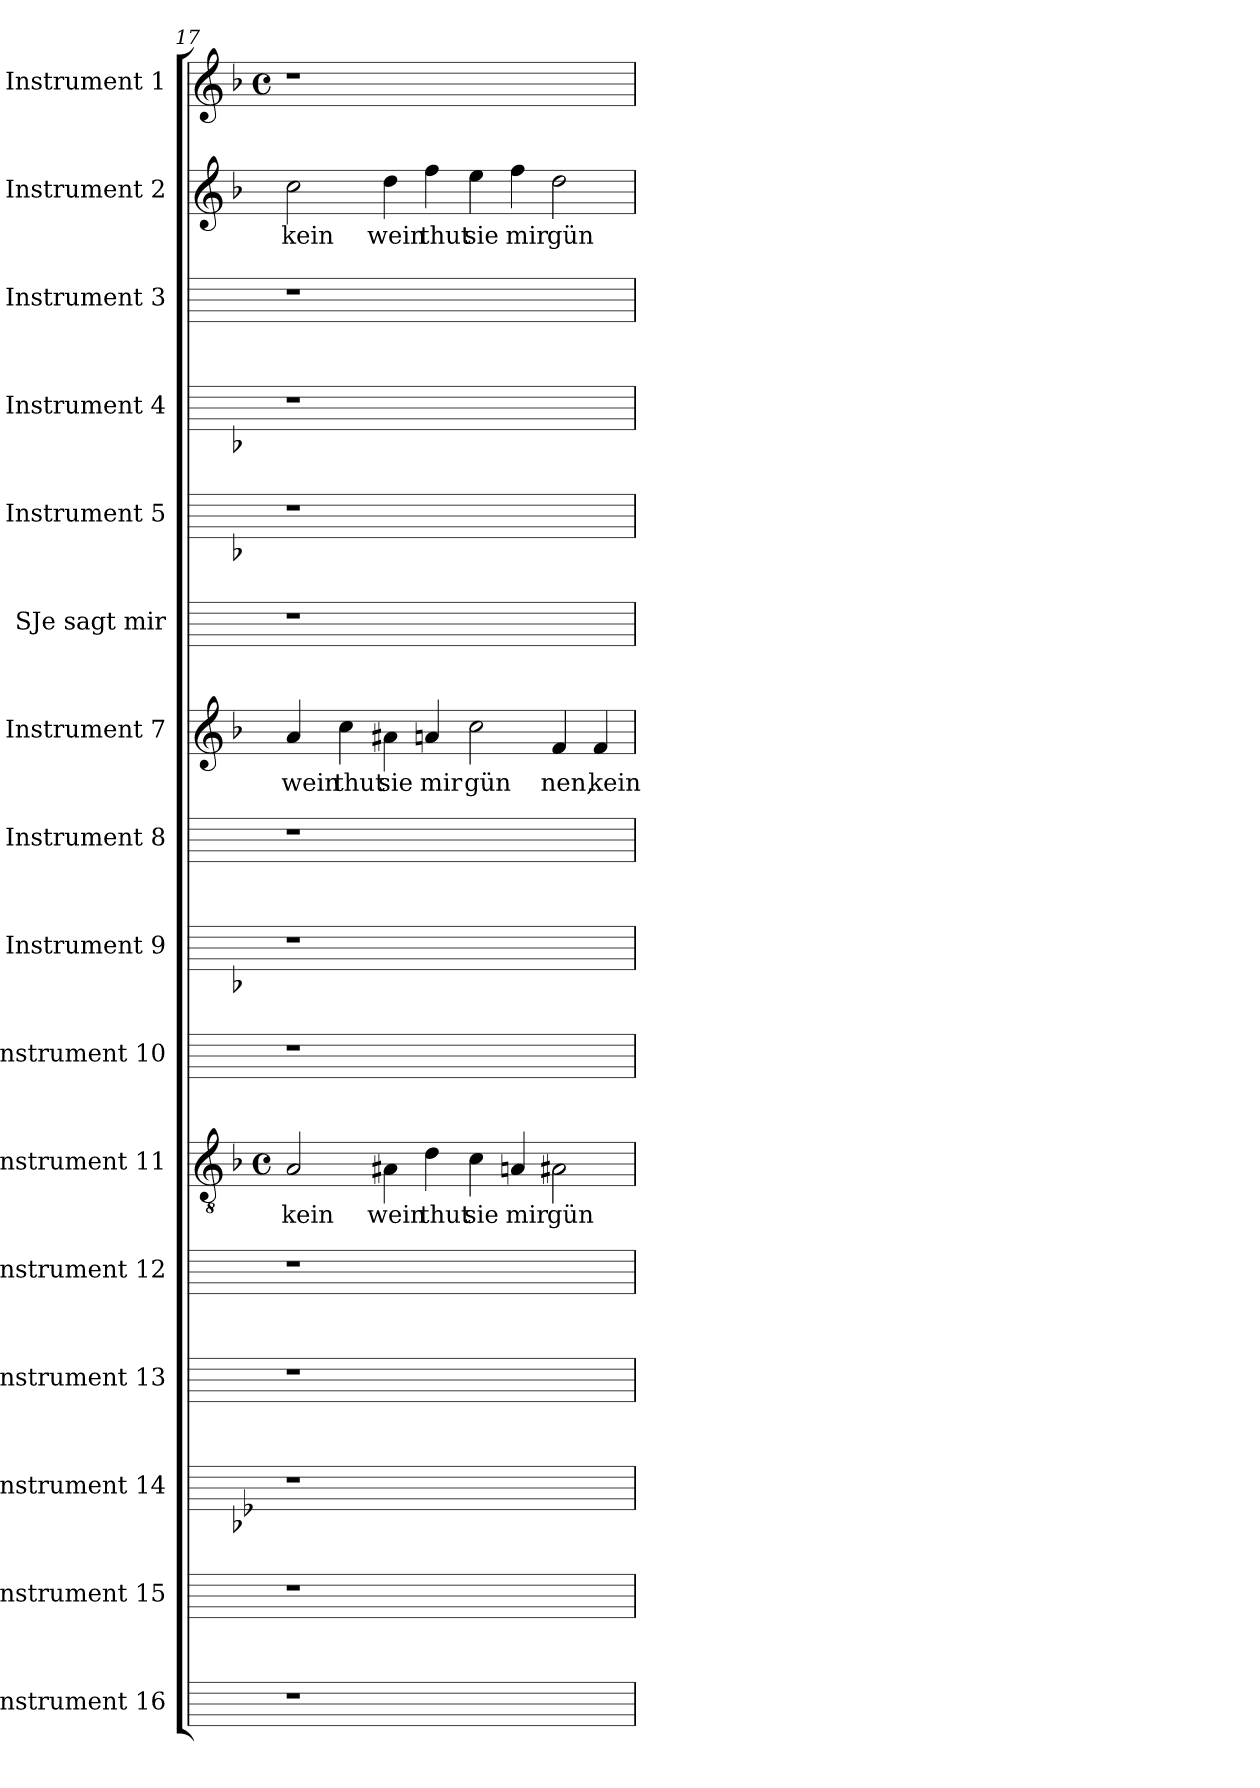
**kern	**kern	**kern	**kern	**kern	**kern	**text	**kern	**kern	**kern	**kern	**text	**kern	**kern	**kern	**kern	**kern	**text	**kern
*part16	*part15	*part14	*part13	*part12	*part11	*part11	*part10	*part9	*part8	*part7	*part7	*part6	*part5	*part4	*part3	*part2	*part2	*part1
*staff16	*staff15	*staff14	*staff13	*staff12	*staff11	*staff11	*staff10	*staff9	*staff8	*staff7	*staff7	*staff6	*staff5	*staff4	*staff3	*staff2	*staff2	*staff1
*I"Instrument 16	*I"Instrument 15	*I"Instrument 14	*I"Instrument 13	*I"Instrument 12	*I"Instrument 11	*	*I"Instrument 10	*I"Instrument 9	*I"Instrument 8	*I"Instrument 7	*	*I"SJe sagt mir	*I"Instrument 5	*I"Instrument 4	*I"Instrument 3	*I"Instrument 2	*	*I"Instrument 1
*	*	*	*	*	*clefGv2	*	*	*	*	*clefG2	*	*	*	*	*	*clefG2	*	*clefG2
*ITrd1c2	*ITrd1c2	*	*ITrd1c2	*ITrd1c2	*ITrd1c2	*	*ITrd1c2	*ITrd-3c-5	*ITrd-3c-5	*ITrd1c2	*	*ITrd1c2	*ITrd1c2	*ITrd-3c-5	*ITrd1c2	*ITrd1c2	*	*ITrd-3c-5
*	*	*k[b-e-]	*	*	*k[b-e-a-]	*	*	*k[b-e-]	*k[b-]	*k[b-e-a-]	*	*	*k[b-e-a-]	*k[b-e-]	*	*k[b-e-a-]	*	*k[b-e-]
*	*	*B-:	*	*	*E-:	*	*	*B-:	*F:	*E-:	*	*	*E-:	*B-:	*	*E-:	*	*B-:
*	*	*	*	*	*M4/4	*	*	*	*	*	*	*	*	*	*	*	*	*M4/4
*	*	*	*	*	*met(c)	*	*	*	*	*	*	*	*	*	*	*	*	*met(c)
=17	=17	=17	=17	=17	=17	=17	=17	=17	=17	=17	=17	=17	=17	=17	=17	=17	=17	=17
!	!	!	!	!	!	!LO:LY:b:cj	!	!	!	!	!LO:LY:b:cj	!	!	!	!	!	!LO:LY:b:cj	!
1r	1r	1r	1r	1r	2G/	kein	1r	1r	1r	4g/	wein	1r	1r	1r	1r	2b-\	kein	1r
!	!	!	!	!	!	!	!	!	!	!	!LO:LY:b:cj	!	!	!	!	!	!	!
.	.	.	.	.	.	.	.	.	.	4b-\	thut	.	.	.	.	.	.	.
!	!	!	!	!	!	!LO:LY:b:cj	!	!	!	!	!LO:LY:b:cj	!	!	!	!	!	!LO:LY:b:cj	!
.	.	.	.	.	4G#\	wein	.	.	.	4g#\	sie	.	.	.	.	4cc\	wein	.
!	!	!	!	!	!	!LO:LY:b:cj	!	!	!	!	!LO:LY:b:cj	!	!	!	!	!	!LO:LY:b:cj	!
.	.	.	.	.	4c\	thut	.	.	.	4g/	mir	.	.	.	.	4ee-\	thut	.
!	!	!	!	!	!	!LO:LY:b:cj	!	!	!	!	!LO:LY:b:cj	!	!	!	!	!	!LO:LY:b:cj	!
1ryy	1ryy	1ryy	1ryy	1ryy	4B-\	sie	1ryy	1ryy	1ryy	2b-\	gün	1ryy	1ryy	1ryy	1ryy	4dd\	sie	1ryy
!	!	!	!	!	!	!LO:LY:b:cj	!	!	!	!	!	!	!	!	!	!	!LO:LY:b:cj	!
.	.	.	.	.	4G/	mir	.	.	.	.	.	.	.	.	.	4ee-\	mir	.
!	!	!	!	!	!	!LO:LY:b:cj	!	!	!	!	!LO:LY:b:cj	!	!	!	!	!	!LO:LY:b:cj	!
.	.	.	.	.	2G#\	gün	.	.	.	4e-/	nen,	.	.	.	.	2cc\	gün-	.
!	!	!	!	!	!	!	!	!	!	!	!LO:LY:b:cj	!	!	!	!	!	!	!
.	.	.	.	.	.	.	.	.	.	4e-/	kein	.	.	.	.	.	.	.
=	=	=	=	=	=	=	=	=	=	=	=	=	=	=	=	=	=	=
*-	*-	*-	*-	*-	*-	*-	*-	*-	*-	*-	*-	*-	*-	*-	*-	*-	*-	*-
